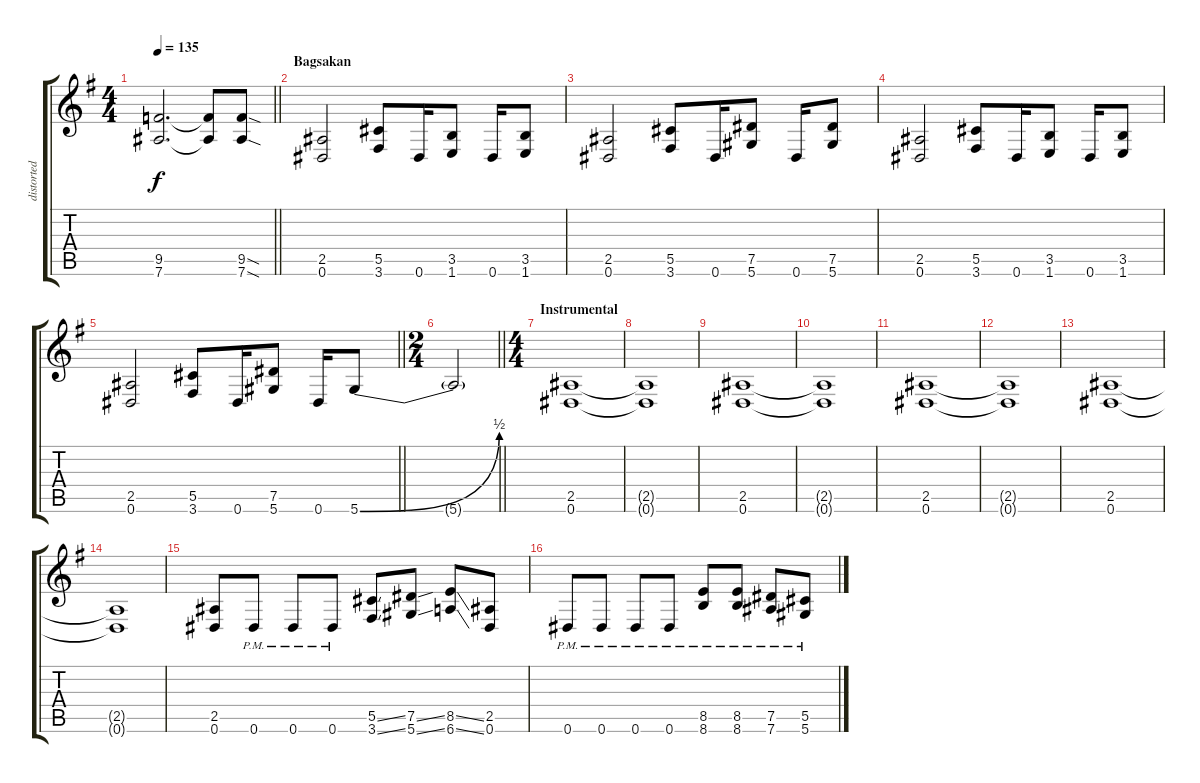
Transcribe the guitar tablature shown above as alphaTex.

\track ("distorted guitar" "distorted ") {instrument distortionguitar}
\staff {score tabs}
\tuning (Eb4 Bb3 Gb3 Db3 Ab2 Eb2) {hide}
\ts (4 4)
\tempo 135
\clef g2
\barLineRight lightlight
\ks eminor
(9.5 7.6).2{d dy f} (9.5{t} 7.6{t}).8 (9.5{sod} 7.6{sod}).8 |
\section ("" "Bagsakan")
(2.5 0.6).2 (5.5 3.6).8 0.6.16 (3.5 1.6).8 0.6.16 (3.5 1.6).8 |
(2.5 0.6).2 (5.5 3.6).8 0.6.16 (7.5 5.6).8 0.6.16 (7.5 5.6).8 |
(2.5 0.6).2 (5.5 3.6).8 0.6.16 (3.5 1.6).8 0.6.16 (3.5 1.6).8 |
\barLineRight lightlight
(2.5 0.6).2 (5.5 3.6).8 0.6.16 (7.5 5.6).8 0.6.16 5.6{be (bend 0 0 60 2)}.8 |
\ts (2 4)
\barLineRight lightlight
5.6{t}.2 |
\ts (4 4)
\section ("" "Instrumental")
(2.5 0.6).1 |
(2.5{t} 0.6{t}).1 |
(2.5 0.6).1 |
(2.5{t} 0.6{t}).1 |
(2.5 0.6).1 |
(2.5{t} 0.6{t}).1 |
(2.5 0.6).1 |
(2.5{t} 0.6{t}).1 |
(2.5 0.6).8 0.6{pm}.8 0.6{pm}.8 0.6{pm}.8 (5.5{ss} 3.6{ss}).8 (7.5{ss} 5.6{ss}).8 (8.5{ss} 6.6{ss}).8 (2.5 0.6).8 |
0.6{pm}.8 0.6{pm}.8 0.6{pm}.8 0.6{pm}.8 (8.5 8.6{pm}).8 (8.5 8.6{pm}).8 (7.5 7.6{pm}).8 (5.5 5.6{pm}).8
